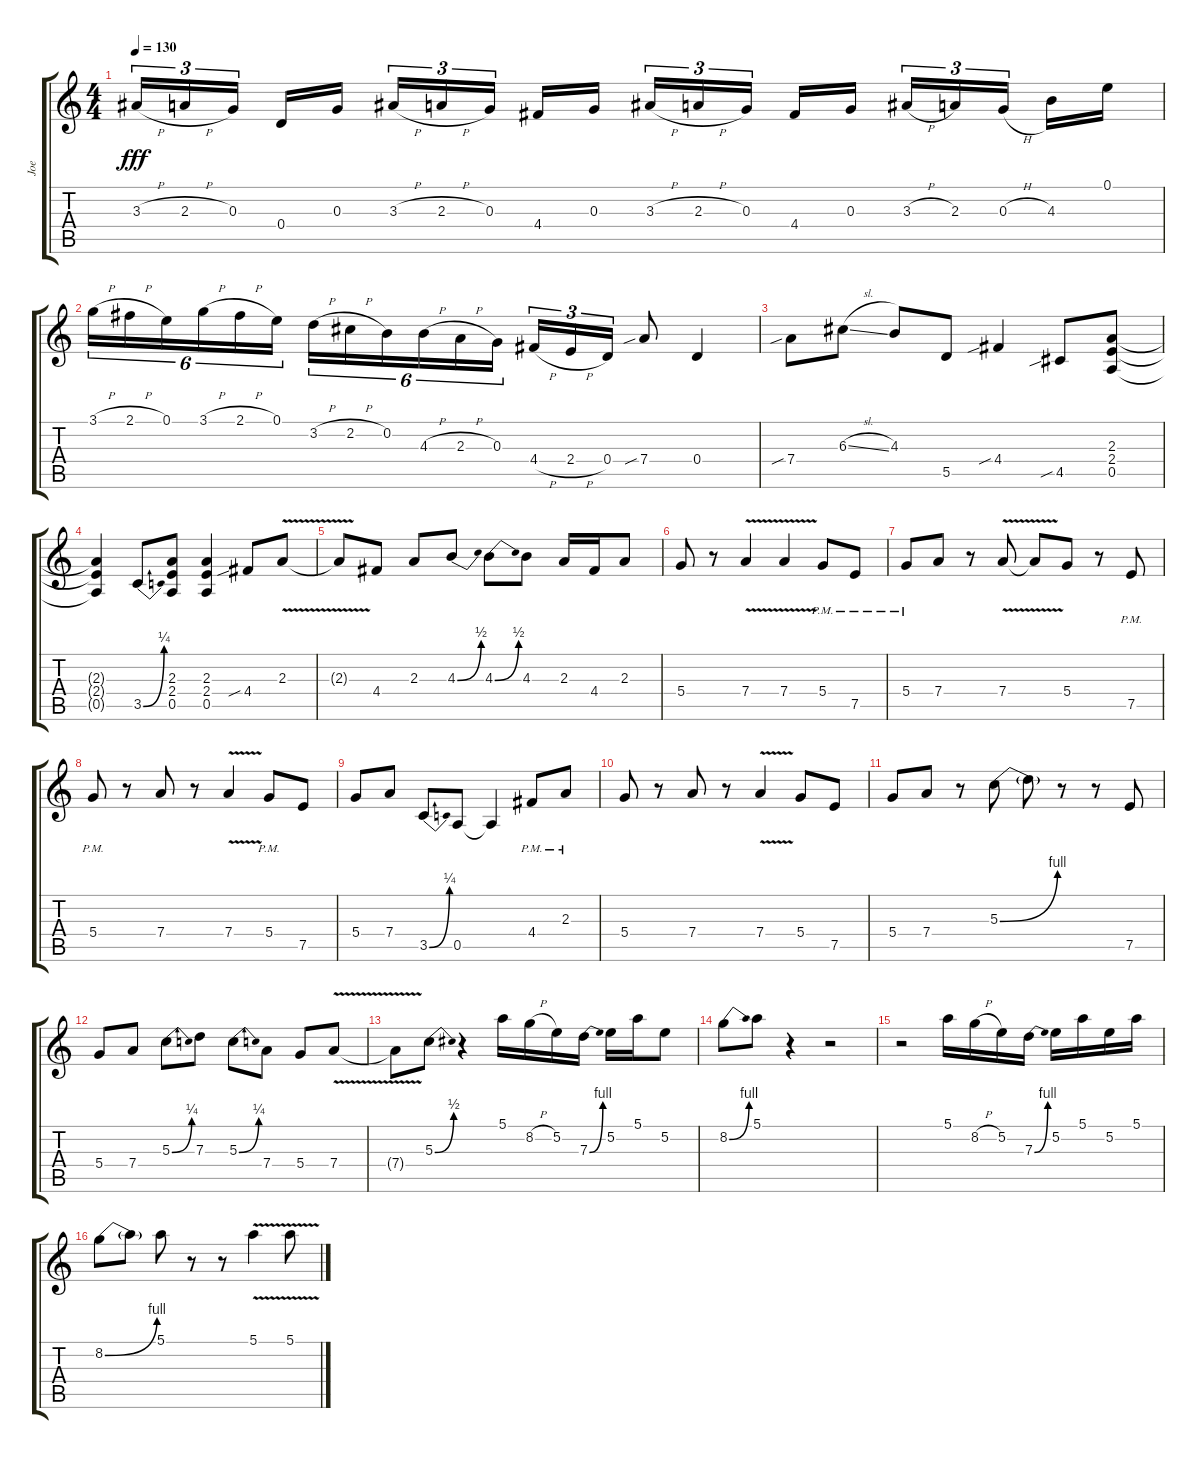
\track ("Joe" "Joe") {instrument overdrivenguitar}
\staff {score tabs}
\tuning (E4 B3 G3 D3 A2 E2) {hide}
\ts (4 4)
\tempo 130
\clef g2
\ks c
3.3{h}.16{tu (3 2) dy fff} 2.3{h}.16{tu (3 2)} 0.3.16{tu (3 2)} 0.4.16 0.3.16 3.3{h}.16{tu (3 2)} 2.3{h}.16{tu (3 2)} 0.3.16{tu (3 2)} 4.4.16 0.3.16 3.3{h}.16{tu (3 2)} 2.3{h}.16{tu (3 2)} 0.3.16{tu (3 2)} 4.4.16 0.3.16 3.3{h}.16{tu (3 2)} 2.3.16{tu (3 2)} 0.3{h}.16{tu (3 2)} 4.3.16 0.1.16 |
3.1{h}.16{tu (6 4)} 2.1{h}.16{tu (6 4)} 0.1.16{tu (6 4)} 3.1{h}.16{tu (6 4)} 2.1{h}.16{tu (6 4)} 0.1.16{tu (6 4)} 3.2{h}.16{tu (6 4)} 2.2{h}.16{tu (6 4)} 0.2.16{tu (6 4)} 4.3{h}.16{tu (6 4)} 2.3{h}.16{tu (6 4)} 0.3.16{tu (6 4)} 4.4{h}.16{tu (3 2)} 2.4{h}.16{tu (3 2)} 0.4.16{tu (3 2)} 7.4{sib}.8 0.4.4 |
7.4{sib}.8 6.3{sl}.8 4.3.8 5.5.8 4.4{sib}.4 4.5{sib}.8 (2.3 2.4 0.5).8 |
(2.3{t} 2.4{t} 0.5{t}).4 3.5{be (bend 0 0 60 1)}.8 (2.3 2.4 0.5).8 (2.3 2.4 0.5).4 4.4{sib}.8 2.3{v}.8 |
2.3{t}.8 4.4.8 2.3.8 4.3{be (bend 0 0 60 2)}.8 4.3{be (bend 0 0 60 2)}.8 4.3.8 2.3.16 4.4.16 2.3.8 |
5.4.8 r.8 7.4{v}.4 7.4{v}.4 5.4{pm}.8 7.5{pm}.8 |
5.4{pm}.8 7.4.8 r.8 7.4{v}.8 7.4{t}.8 5.4.8 r.8 7.5{pm}.8 |
5.4{pm}.8 r.8 7.4.8 r.8 7.4{v}.4 5.4{pm}.8 7.5.8 |
5.4.8 7.4.8 3.5{be (bend 0 0 60 1)}.8 0.5.8 0.5{t}.4 4.4{pm}.8 2.3{pm}.8 |
5.4.8 r.8 7.4.8 r.8 7.4{v}.4 5.4.8 7.5.8 |
5.4.8 7.4.8 r.8 5.3{be (bend 0 0 60 4)}.8 5.3{t}.8 r.8 r.8 7.5.8 |
5.4.8 7.4.8 5.3{be (bend 0 0 60 1)}.8 7.3.8 5.3{be (bend 0 0 60 1)}.8 7.4.8 5.4.8 7.4{v}.8 |
7.4{t}.8 5.3{be (bend 0 0 60 2)}.8 r.4 5.1.16 8.2{h}.16 5.2.16 7.3{be (bend 0 0 60 4)}.16 5.2.16 5.1.16 5.2.8 |
8.2{be (bend 0 0 60 4)}.8 5.1.8 r.4 r.2 |
r.2 5.1.16 8.2{h}.16 5.2.16 7.3{be (bend 0 0 60 4)}.16 5.2.16 5.1.16 5.2.16 5.1.16 |
8.2{be (bend 0 0 60 4)}.8 8.2{t}.8 5.1.8 r.8 r.8 5.1{v}.4 5.1{v}.8
